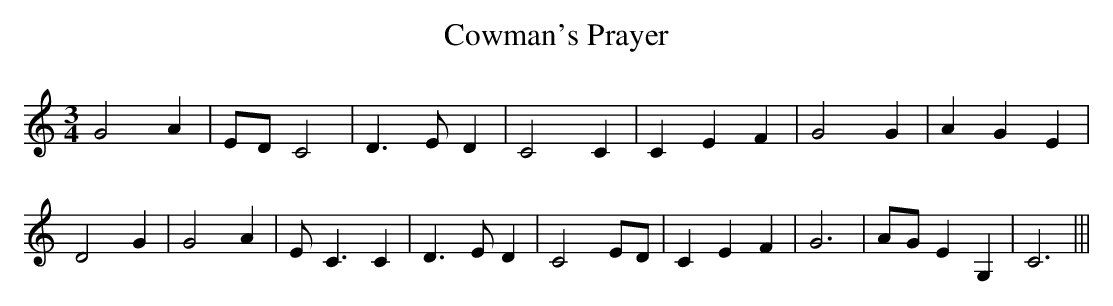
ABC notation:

X:1
T:Cowman's Prayer
M:3/4
L:1/4
K:C
 G2 A|E/2-D/2 C2| D3/2 E/2 D| C2 C| C E F| G2 G| A G E| D2 G| G2 A|\
 E/2- C3/2 C| D3/2 E/2 D| C2 E/2D/2| C E F| G3|A/2-G/2 E G,| C3|||\
